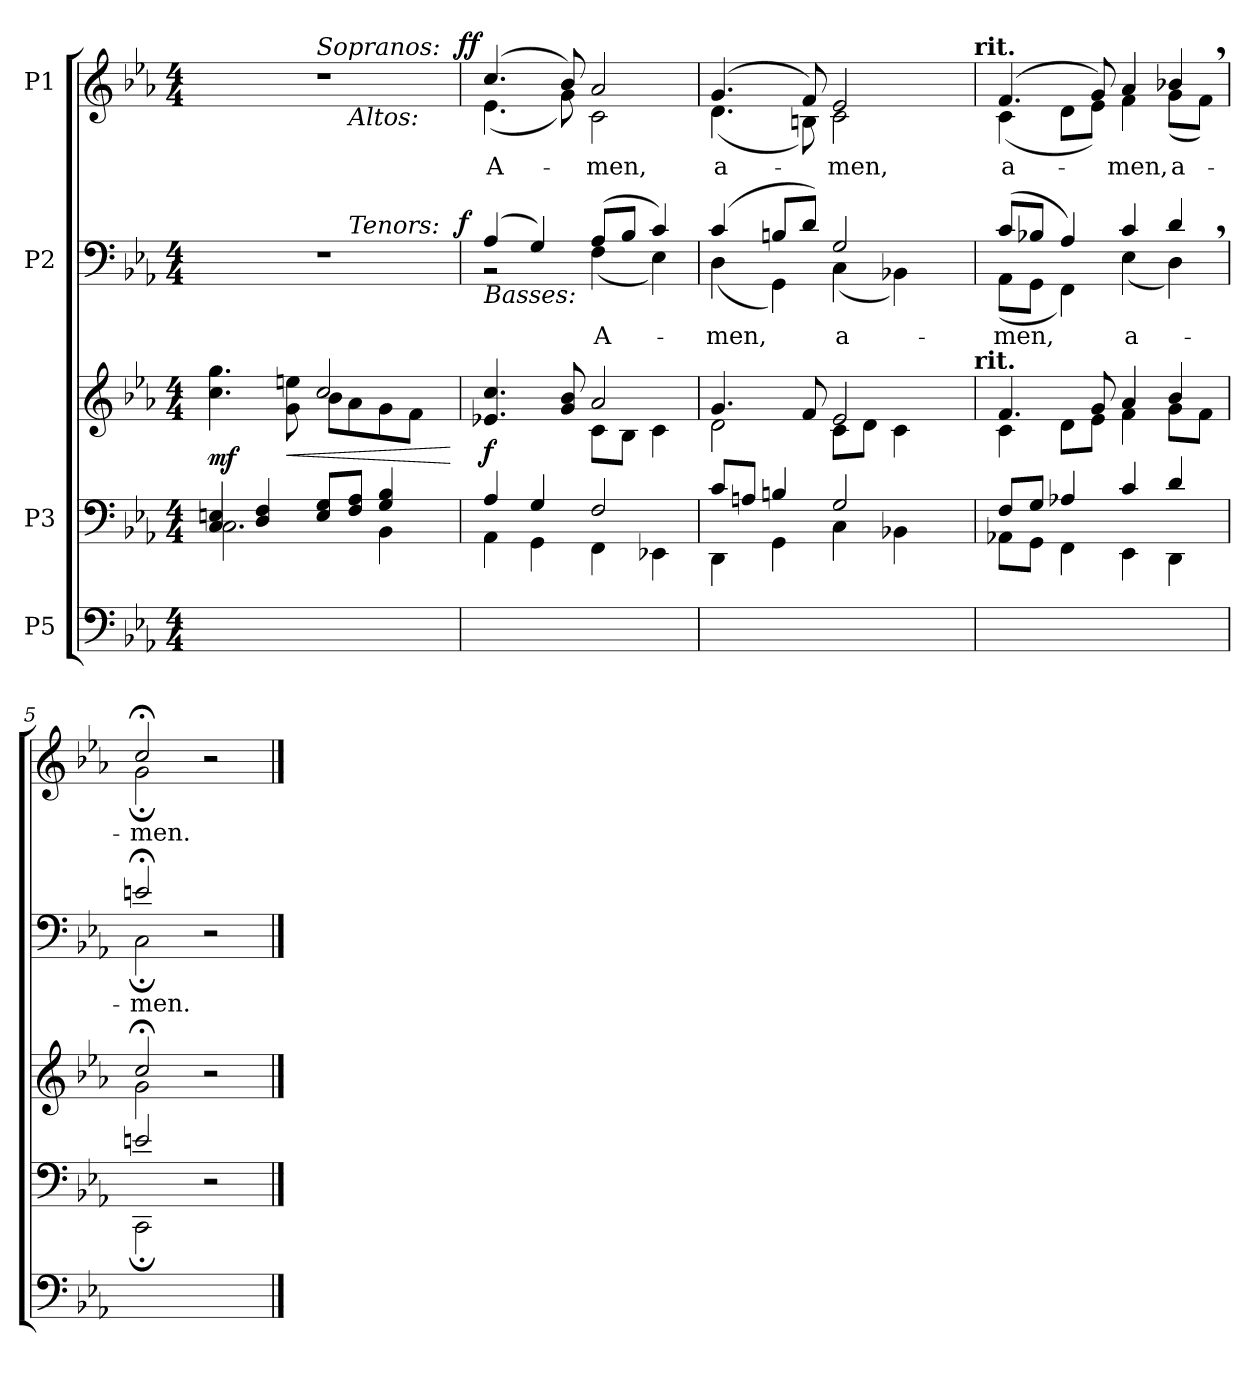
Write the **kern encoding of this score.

**kern	**kern	**kern	**dynam	**kern	**text	**dynam	**kern	**text	**dynam
*part4	*part3	*part3	*part3	*part2	*part2	*part2	*part1	*part1	*part1
*staff5	*staff4	*staff3	*staff3/4	*staff2	*staff2	*staff2	*staff1	*staff1	*staff1
*I"P5	*I"P3	*	*	*I"P2	*	*	*I"P1	*	*
!!LO:PB:g=z
*clefF4	*clefF4	*clefG2	*	*clefF4	*	*	*clefG2	*	*
*k[b-e-a-]	*k[b-e-a-]	*k[b-e-a-]	*	*k[b-e-a-]	*	*	*k[b-e-a-]	*	*
*c:	*c:	*c:	*	*c:	*	*	*c:	*	*
*M4/4	*M4/4	*M4/4	*	*M4/4	*	*	*M4/4	*	*
*MM70	*MM70	*MM70	*	*MM70	*	*	*MM70	*	*
=1	=1	=1	=1	=1	=1	=1	=1	=1	=1
*	*^	*^	*	*^	*	*	*^	*	*
*	*	*	*	*	*	*	*^	*	*	*	*^	*	*
2.Ci/yy	4Ci/ 4Eni	2.Ci\	4.cci\ 4.ggi	2ryy	mf	1r	2ryy	2ryy	.	.	1r	2ryy	2ryy	.	.
.	4Di/ 4Fi	.	.	.	.	.	.	.	.	.	.	.	.	.	.
!	!	!	!	!	!LO:HP:b	!	!	!	!	!	!	!	!	!	!
.	.	.	8gi\ 8eeni	.	<	.	.	.	.	.	.	.	.	.	.
!	!	!	!	!	!	!	!	!	!	!	!	!LO:TX:a:i:t=Sopranos&colon;	!	!	!
.	8Ei/ 8GiL	.	2cci/	8b-i\L	.	.	4ryy	8ryy	.	.	.	4ryy	8ryy	.	.
!	!	!	!	!	!	!	!	!	!	!	!	!	!LO:TX:b:i:t=Altos&colon;	!	!
!	!	!	!	!	!	!	!	!LO:TX:a:i:t=Tenors&colon;	!	!	!	!	!	!	!
.	8Fi/ 8A-iJ	.	.	8a-i\	.	.	.	4.ryy	.	.	.	.	4.ryy	.	.
4BB-i/yy	4Gi/ 4B-i	4BB-i\	.	8gi\	.	.	8ryy	.	.	.	.	8ryy	.	.	.
.	.	.	.	8fi\J	.	.	16ryy	.	.	.	.	16ryy	.	.	.
.	.	.	.	.	.	.	32ryy	.	.	.	.	32ryy	.	.	.
.	.	.	.	.	.	.	64ryy	.	.	.	.	64ryy	.	.	.
.	.	.	.	.	.	.	128...ryy	.	.	.	.	128...ryy	.	.	.
.	.	.	.	.	.	.	1024ryy	.	.	f	.	1024ryy	.	.	ff
*	*v	*v	*	*	*	*	*	*	*	*	*	*	*	*	*
*	*	*v	*v	*	*	*	*	*	*	*	*	*	*	*
.	.	.	[	.	.	.	.	.	.	.	.	.	.
*	*	*	*	*	*v	*v	*	*	*	*	*	*	*
*	*	*	*	*	*	*	*	*	*v	*v	*	*
=2	=2	=2	=2	=2	=2	=2	=2	=2	=2	=2	=2
*	*^	*^	*	*	*	*	*	*	*	*	*
*	*	*	*	*	*	*	*^	*	*	*	*^	*	*
!	!	!	!	!	!	!LO:TX:b:i:t=Basses&colon;	!	!	!	!	!	!	!	!	!
!	!	!	!	!	!	!	!	!	!	!	!	!	!	!LO:LY:b:color=#000000	!
*	*	*	*	*	*	*	*v	*v	*	*	*	*	*	*	*
*	*	*	*	*	*	*	*	*	*	*	*v	*v	*	*
4AA-i/yy	4A-i/	4AA-i\	4.e-Xi/ 4.cci	2ryy	f	(4A-i/	2r	.	.	(4.cci/	(4.e-i\	A-	.
4GGi/yy	4Gi/	4GGi\	.	.	.	4Gi/)	.	.	.	.	.	.	.
.	.	.	8gi/ 8b-i	.	.	.	.	.	.	8b-i/)	8gi\)	.	.
!	!	!	!	!	!	!	!	!LO:LY:b:color=#000000	!	!	!	!	!
!	!	!	!	!	!	!	!	!	!	!	!	!LO:LY:b:color=#000000	!
4FFi/yy	2Fi/	4FFi\	2a-i/	8ci\L	.	(8A-i/L	(4Fi\	A-	.	2a-i/	2ci\	-men,	.
.	.	.	.	8B-i\J	.	8B-i/J	.	.	.	.	.	.	.
4EE-i/yy	.	4EE-Xi\	.	4ci\	.	4ci/)	4E-i\)	.	.	.	.	.	.
*	*	*	*	*	*	*	*	*	*	*v	*v	*	*
=3	=3	=3	=3	=3	=3	=3	=3	=3	=3	=3	=3	=3
!	!	!	!	!	!	!	!	!LO:LY:b:color=#000000	!	!	!	!
*	*	*	*	*	*	*	*	*	*	*^	*	*
!	!	!	!	!	!	!	!	!	!	!	!	!LO:LY:b:color=#000000	!
*	*	*	*	*^	*	*	*	*	*	*	*^	*	*
4DDi/yy	8ci/L	4DDi\	4.gi/	2di\	2ryy	.	(4ci/	(4Di\	-men,	.	(4.gi/	(4.di\	2ryy	a-	.
.	8Ani/J	.	.	.	.	.	.	.	.	.	.	.	.	.	.
4GGi/yy	4Bni/	4GGi\	.	.	.	.	8Bni/L	4GGi\)	.	.	.	.	.	.	.
.	.	.	8fi/	.	.	.	8di/J)	.	.	.	8fi/)	8Bni\)	.	.	.
!	!	!	!	!	!	!	!	!	!LO:LY:b:color=#000000	!	!	!	!	!	!
!	!	!	!	!	!	!	!	!	!	!	!	!	!	!LO:LY:b:color=#000000	!
4Ci/yy	2Gi/	4Ci\	2e-i/	8ci\L	4ryy	.	2Gi/	(4Ci\	a-	.	2e-i/	2ci\	4ryy	-men,	.
.	.	.	.	8di\J	.	.	.	.	.	.	.	.	.	.	.
4BB-i/yy	.	4BB-Xi\	.	4ci\	8ryy	.	.	4BB-Xi\)	.	.	.	.	8ryy	.	.
.	.	.	.	.	16ryy	.	.	.	.	.	.	.	16ryy	.	.
.	.	.	.	.	32ryy	.	.	.	.	.	.	.	32ryy	.	.
.	.	.	.	.	64ryy	.	.	.	.	.	.	.	64ryy	.	.
.	.	.	.	.	128...ryy	.	.	.	.	.	.	.	128...ryy	.	.
!	!	!	!	!	!	!	!	!	!	!	!	!	!LO:TX:a:B:t=rit.	!	!
!	!	!	!	!	!LO:TX:a:B:t=rit.	!	!	!	!	!	!	!	!	!	!
.	.	.	.	.	1024ryy	.	.	.	.	.	.	.	1024ryy	.	.
*	*	*	*	*v	*v	*	*	*	*	*	*v	*v	*v	*	*
=4	=4	=4	=4	=4	=4	=4	=4	=4	=4	=4	=4	=4
*	*	*	*	*^	*	*	*	*	*	*^	*	*
*	*	*	*	*	*	*	*	*	*	*	*	*^	*	*
!	!	!	!	!	!	!	!	!	!LO:LY:b:color=#000000	!	!	!	!	!	!
*	*	*	*	*v	*v	*	*	*	*	*	*	*v	*v	*	*
*	*	*	*	*^	*	*	*	*	*	*	*^	*	*
!	!	!	!	!	!	!	!	!	!	!	!	!	!	!LO:LY:b:color=#000000	!
*	*	*	*	*v	*v	*	*	*	*	*	*	*v	*v	*	*
8AA-i/Lyy	8Fi/L	8AA-Xi\L	4.fi/	4ci\	.	(8ci/L	(8AA-i\L	-men,	.	(4.fi/	(4ci\	a-	.
8GGi/Jyy	8Gi/J	8GGi\J	.	.	.	8B-Xi/J	8GGi\J	.	.	.	.	.	.
4FFi/yy	4A-Xi/	4FFi\	.	8di\L	.	4A-i/)	4FFi\)	.	.	.	8di\L	.	.
.	.	.	8gi/	8e-i\J	.	.	.	.	.	8gi/)	8e-i\J)	.	.
!	!	!	!	!	!	!	!	!LO:LY:b:color=#000000	!	!	!	!	!
!	!	!	!	!	!	!	!	!	!	!	!	!LO:LY:b:color=#000000	!
4EE-i/yy	4ci/	4EE-i\	4a-i/	4fi\	.	4ci/	(4E-i\	a-	.	4a-i/	4fi\	-men,	.
!	!	!	!	!	!	!	!	!	!	!	!	!LO:LY:b:color=#000000	!
4DDi/yy	4di/	4DDi\	4b-i/	8gi\L	.	4d,i/	4Di\)	.	.	4b-X,i/	(8gi\L	a-	.
.	.	.	.	8fi\J	.	.	.	.	.	.	8fi\J)	.	.
=5	=5	=5	=5	=5	=5	=5	=5	=5	=5	=5	=5	=5	=5
!	!	!	!	!	!	!	!	!LO:LY:b:color=#000000	!	!	!	!	!
!	!	!	!	!	!	!	!	!	!	!	!	!LO:LY:b:color=#000000	!
2CCi/yy	2eni/	2CC;i\	2cc;i/	2gi\	.	2en;i/	2C;i\	-men.	.	2cc;i/	2g;i\	-men.	.
2ryy	2r	2ryy	2r	2ryy	.	2r	2ryy	.	.	2r	2ryy	.	.
*	*v	*v	*	*	*	*v	*v	*	*	*v	*v	*	*
*	*	*v	*v	*	*	*	*	*	*	*
==	==	==	==	==	==	==	==	==	==
*-	*-	*-	*-	*-	*-	*-	*-	*-	*-
